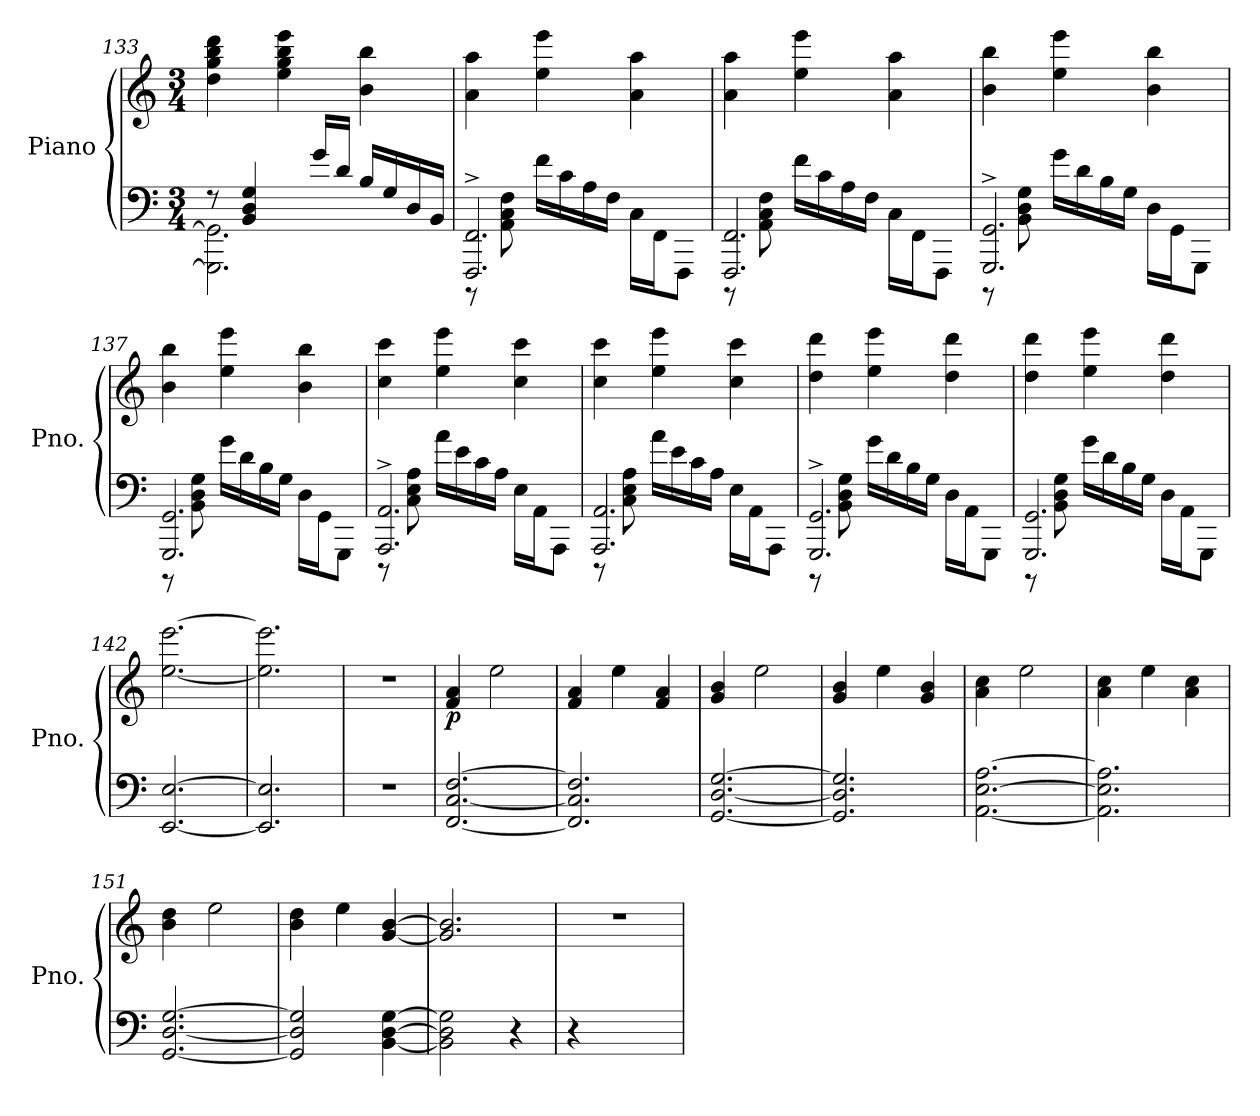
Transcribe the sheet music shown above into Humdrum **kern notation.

**kern	**kern	**dynam
*part1	*part1	*part1
*staff2	*staff1	*staff1/2
*I"Piano	*	*
*I'Pno.	*	*
*clefF4	*clefG2	*
*k[]	*k[]	*
*M3/4	*M3/4	*
=133	=133	=133
*^	*	*
8r	2.GGG\] 2.GG\]	4dd\ 4gg\ 4bb\ 4ddd\	.
4BB/ 4D/ 4G/	.	.	.
.	.	4ee\ 4gg\ 4bb\ 4eee\	.
16g/LL	.	.	.
16d/JJ	.	.	.
16B/LL	.	4b\ 4bb\	.
16G/	.	.	.
16D/	.	.	.
16BB/JJ	.	.	.
=134	=134	=134	=134
2.FFF/^ 2.FF/^	8r	4a\ 4aa\	.
.	8AA\ 8C\ 8F\	.	.
.	16f\LL	4ee\ 4eee\	.
.	16c\	.	.
.	16A\	.	.
.	16F\JJ	.	.
.	16C\LL	4a\ 4aa\	.
.	16FF\J	.	.
.	8FFF\J	.	.
=135	=135	=135	=135
2.FFF/ 2.FF/	8r	4a\ 4aa\	.
.	8AA\ 8C\ 8F\	.	.
.	16f\LL	4ee\ 4eee\	.
.	16c\	.	.
.	16A\	.	.
.	16F\JJ	.	.
.	16C\LL	4a\ 4aa\	.
.	16FF\J	.	.
.	8FFF\J	.	.
=136	=136	=136	=136
2.GGG/^ 2.GG/^	8r	4b\ 4bb\	.
.	8BB\ 8D\ 8G\	.	.
.	16g\LL	4ee\ 4eee\	.
.	16d\	.	.
.	16B\	.	.
.	16G\JJ	.	.
.	16D\LL	4b\ 4bb\	.
.	16GG\J	.	.
.	8GGG\J	.	.
=137	=137	=137	=137
2.GGG/ 2.GG/	8r	4b\ 4bb\	.
.	8BB\ 8D\ 8G\	.	.
.	16g\LL	4ee\ 4eee\	.
.	16d\	.	.
.	16B\	.	.
.	16G\JJ	.	.
.	16D\LL	4b\ 4bb\	.
.	16GG\J	.	.
.	8GGG\J	.	.
=138	=138	=138	=138
2.AAA/^ 2.AA/^	8r	4cc\ 4ccc\	.
.	8C\ 8E\ 8A\	.	.
.	16a\LL	4ee\ 4eee\	.
.	16e\	.	.
.	16c\	.	.
.	16A\JJ	.	.
.	16E\LL	4cc\ 4ccc\	.
.	16AA\J	.	.
.	8AAA\J	.	.
=139	=139	=139	=139
2.AAA/ 2.AA/	8r	4cc\ 4ccc\	.
.	8C\ 8E\ 8A\	.	.
.	16a\LL	4ee\ 4eee\	.
.	16e\	.	.
.	16c\	.	.
.	16A\JJ	.	.
.	16E\LL	4cc\ 4ccc\	.
.	16AA\J	.	.
.	8AAA\J	.	.
=140	=140	=140	=140
2.GGG/^ 2.GG/^	8r	4dd\ 4ddd\	.
.	8BB\ 8D\ 8G\	.	.
.	16g\LL	4ee\ 4eee\	.
.	16d\	.	.
.	16B\	.	.
.	16G\JJ	.	.
.	16D\LL	4dd\ 4ddd\	.
.	16AA\J	.	.
.	8GGG\J	.	.
=141	=141	=141	=141
2.GGG/ 2.GG/	8r	4dd\ 4ddd\	.
.	8BB\ 8D\ 8G\	.	.
.	16g\LL	4ee\ 4eee\	.
.	16d\	.	.
.	16B\	.	.
.	16G\JJ	.	.
.	16D\LL	4dd\ 4ddd\	.
.	16AA\J	.	.
.	8GGG\J	.	.
*v	*v	*	*
=142	=142	=142
[2.EE/ [2.E/	[2.ee\ [2.eee\	.
=143	=143	=143
2.EE/] 2.E/]	2.ee\] 2.eee\]	.
=144	=144	=144
2.r	2.r	.
=145	=145	=145
!	!	!LO:DY:b
[2.FF/ [2.C/ [2.F/	4f/ 4a/	p
.	2ee\	.
=146	=146	=146
2.FF/] 2.C/] 2.F/]	4f/ 4a/	.
.	4ee\	.
.	4f/ 4a/	.
=147	=147	=147
[2.GG/ [2.D/ [2.G/	4g/ 4b/	.
.	2ee\	.
=148	=148	=148
2.GG/] 2.D/] 2.G/]	4g/ 4b/	.
.	4ee\	.
.	4g/ 4b/	.
=149	=149	=149
[2.AA\ [2.E\ [2.A\	4a\ 4cc\	.
.	2ee\	.
=150	=150	=150
2.AA\] 2.E\] 2.A\]	4a\ 4cc\	.
.	4ee\	.
.	4a\ 4cc\	.
=151	=151	=151
[2.GG/ [2.D/ [2.G/	4b\ 4dd\	.
.	2ee\	.
=152	=152	=152
2GG/] 2D/] 2G/]	4b\ 4dd\	.
.	4ee\	.
[4BB\ [4D\ [4G\	[4g/ [4b/	.
=153	=153	=153
2BB\] 2D\] 2G\]	2.g/] 2.b/]	.
4r	.	.
=154	=154	=154
4r	2.r	.
2ryy	.	.
=	=	=
*-	*-	*-
